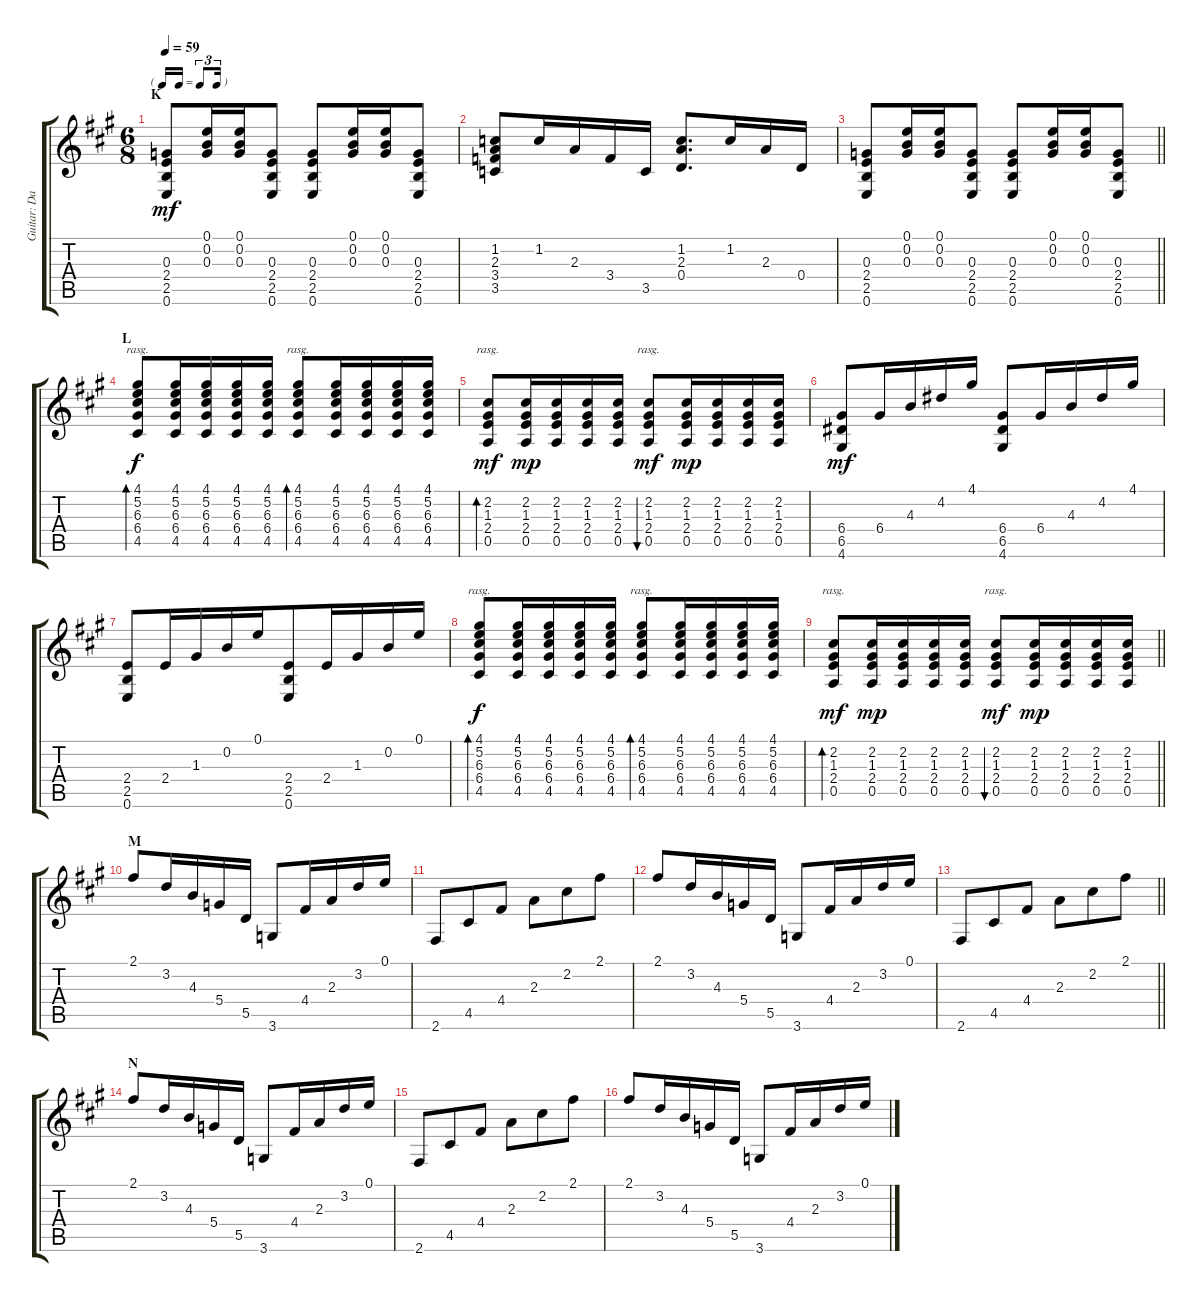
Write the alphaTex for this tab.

\track ("Guitar: David Gilmour" "Guitar: Da") {instrument electricguitarclean}
\staff {score tabs}
\tuning (E4 B3 G3 D3 A2 E2) {hide}
\ts (6 8)
\tf triplet16th
\section ("" "K")
\tempo 59
\clef g2
\ks a
(0.3 2.4 2.5 0.6).8{dy mf} (0.1 0.2 0.3).16 (0.1 0.2 0.3).16 (0.3 2.4 2.5 0.6).8 (0.3 2.4 2.5 0.6).8 (0.1 0.2 0.3).16 (0.1 0.2 0.3).16 (0.3 2.4 2.5 0.6).8 |
(1.2 2.3 3.4 3.5).8 1.2.16 2.3.16 3.4.16 3.5.16 (1.2 2.3 0.4).8{d} 1.2.16 2.3.16 0.4.16 |
\barLineRight lightlight
(0.3 2.4 2.5 0.6).8 (0.1 0.2 0.3).16 (0.1 0.2 0.3).16 (0.3 2.4 2.5 0.6).8 (0.3 2.4 2.5 0.6).8 (0.1 0.2 0.3).16 (0.1 0.2 0.3).16 (0.3 2.4 2.5 0.6).8 |
\section ("" "L")
(4.1 5.2 6.3 6.4 4.5).8{bd 120 rasg ii dy f} (4.1 5.2 6.3 6.4 4.5).16 (4.1 5.2 6.3 6.4 4.5).16 (4.1 5.2 6.3 6.4 4.5).16 (4.1 5.2 6.3 6.4 4.5).16 (4.1 5.2 6.3 6.4 4.5).8{bd 120 rasg ii} (4.1 5.2 6.3 6.4 4.5).16 (4.1 5.2 6.3 6.4 4.5).16 (4.1 5.2 6.3 6.4 4.5).16 (4.1 5.2 6.3 6.4 4.5).16 |
(2.2 1.3 2.4 0.5).8{bd 120 rasg ii dy mf} (2.2 1.3 2.4 0.5).16{dy mp} (2.2 1.3 2.4 0.5).16 (2.2 1.3 2.4 0.5).16 (2.2 1.3 2.4 0.5).16 (2.2 1.3 2.4 0.5).8{bu 120 rasg ii dy mf} (2.2 1.3 2.4 0.5).16{dy mp} (2.2 1.3 2.4 0.5).16 (2.2 1.3 2.4 0.5).16 (2.2 1.3 2.4 0.5).16 |
(6.4 6.5 4.6).8{dy mf} 6.4.16 4.3.16 4.2.16 4.1.16 (6.4 6.5 4.6).8 6.4.16 4.3.16 4.2.16 4.1.16 |
(2.4 2.5 0.6).8 2.4.16 1.3.16 0.2.16 0.1.16{beam merge} (2.4 2.5 0.6).8 2.4.16 1.3.16 0.2.16 0.1.16 |
(4.1 5.2 6.3 6.4 4.5).8{bd 120 rasg ii dy f} (4.1 5.2 6.3 6.4 4.5).16 (4.1 5.2 6.3 6.4 4.5).16 (4.1 5.2 6.3 6.4 4.5).16 (4.1 5.2 6.3 6.4 4.5).16 (4.1 5.2 6.3 6.4 4.5).8{bd 120 rasg ii} (4.1 5.2 6.3 6.4 4.5).16 (4.1 5.2 6.3 6.4 4.5).16 (4.1 5.2 6.3 6.4 4.5).16 (4.1 5.2 6.3 6.4 4.5).16 |
\barLineRight lightlight
(2.2 1.3 2.4 0.5).8{bd 120 rasg ii dy mf} (2.2 1.3 2.4 0.5).16{dy mp} (2.2 1.3 2.4 0.5).16 (2.2 1.3 2.4 0.5).16 (2.2 1.3 2.4 0.5).16 (2.2 1.3 2.4 0.5).8{bu 120 rasg ii dy mf} (2.2 1.3 2.4 0.5).16{dy mp} (2.2 1.3 2.4 0.5).16 (2.2 1.3 2.4 0.5).16 (2.2 1.3 2.4 0.5).16 |
\section ("" "M")
2.1.8 3.2.16 4.3.16 5.4.16 5.5.16 3.6.8 4.4.16 2.3.16 3.2.16 0.1.16 |
2.6.8 4.5.8 4.4.8 2.3.8 2.2.8 2.1.8 |
2.1.8 3.2.16 4.3.16 5.4.16 5.5.16 3.6.8 4.4.16 2.3.16 3.2.16 0.1.16 |
\barLineRight lightlight
2.6.8 4.5.8 4.4.8 2.3.8 2.2.8 2.1.8 |
\section ("" "N")
2.1.8 3.2.16 4.3.16 5.4.16 5.5.16 3.6.8 4.4.16 2.3.16 3.2.16 0.1.16 |
2.6.8 4.5.8 4.4.8 2.3.8 2.2.8 2.1.8 |
2.1.8 3.2.16 4.3.16 5.4.16 5.5.16 3.6.8 4.4.16 2.3.16 3.2.16 0.1.16
